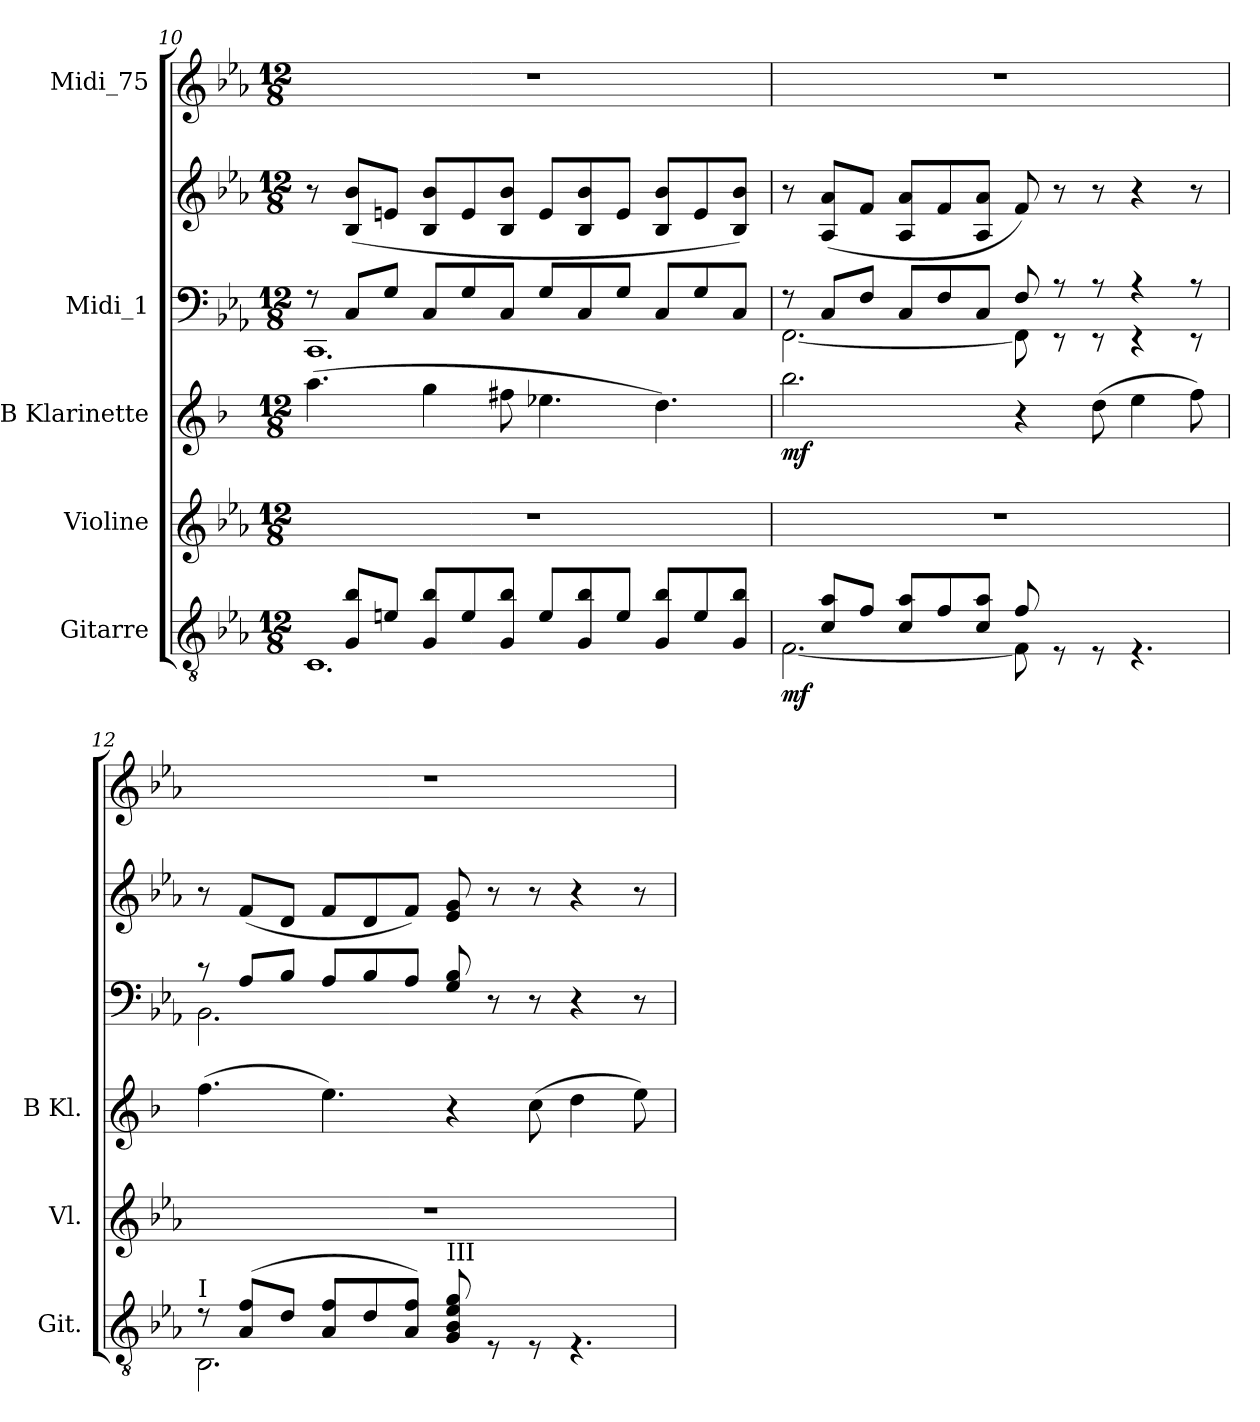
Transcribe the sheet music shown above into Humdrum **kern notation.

**kern	**dynam	**kern	**kern	**dynam	**kern	**kern	**kern
*part5	*part5	*part4	*part3	*part3	*part2	*part2	*part1
*staff6	*staff6	*staff5	*staff4	*staff4	*staff3	*staff2	*staff1
*I"Gitarre	*	*I"Violine	*I"B Klarinette	*	*I"Midi_1	*	*I"Midi_75
*I'Git.	*	*I'Vl.	*I'B Kl.	*	*	*	*
!!LO:LB:g=z
*clefGv2	*	*clefG2	*clefG2	*	*clefF4	*clefG2	*clefG2
*	*	*	*ITrd1c2	*	*	*	*
*k[b-e-a-]	*	*k[b-e-a-]	*k[b-e-a-]	*	*k[b-e-a-]	*k[b-e-a-]	*k[b-e-a-]
*M12/8	*	*M12/8	*M12/8	*	*M12/8	*M12/8	*M12/8
=10	=10	=10	=10	=10	=10	=10	=10
*^	*	*	*	*	*^	*	*
8ryy	1.C	.	1.r	(>4.gg\	.	8r	1.CC	8r	1.r
8G/ 8b-/L	.	.	.	.	.	8C/L	.	(8B-/ 8b-/L	.
8en/J	.	.	.	.	.	8G/J	.	8en/J	.
8G/ 8b-/L	.	.	.	4ff\	.	8C/L	.	8B-/ 8b-/L	.
8e/	.	.	.	.	.	8G/	.	8e/	.
8G/ 8b-/J	.	.	.	8een\	.	8C/J	.	8B-/ 8b-/J	.
8e/L	.	.	.	4.dd-X\	.	8G/L	.	8e/L	.
8G/ 8b-/	.	.	.	.	.	8C/	.	8B-/ 8b-/	.
8e/J	.	.	.	.	.	8G/J	.	8e/J	.
8G/ 8b-/L	.	.	.	4.cc\)	.	8C/L	.	8B-/ 8b-/L	.
8e/	.	.	.	.	.	8G/	.	8e/	.
8G/ 8b-/J	.	.	.	.	.	8C/J	.	8B-/ 8b-/J)	.
=11	=11	=11	=11	=11	=11	=11	=11	=11	=11
!	!	!LO:DY:b	!	!	!LO:DY:b	!	!	!	!
8ryy	[2.F\	mf	1.r	2.aa-\	mf	8r	[2.FF\	8r	1.r
8c/ 8a-/L	.	.	.	.	.	8C/L	.	(8A-/ 8a-/L	.
8f/J	.	.	.	.	.	8F/J	.	8f/J	.
8c/ 8a-/L	.	.	.	.	.	8C/L	.	8A-/ 8a-/L	.
8f/	.	.	.	.	.	8F/	.	8f/	.
8c/ 8a-/J	.	.	.	.	.	8C/J	.	8A-/ 8a-/J	.
8f/	8F\]	.	.	4r	.	8F/	8FF\]	8f/)	.
8rE	2ryy	.	.	.	.	8r	8r	8r	.
8rE	.	.	.	(>8cc\	.	8r	8r	8r	.
4.rE	.	.	.	4dd\	.	4r	4r	4r	.
.	8ryy	.	.	8ee-\)	.	8r	8r	8r	.
=12	=12	=12	=12	=12	=12	=12	=12	=12	=12
!LO:TX:a:t=I	!	!	!	!	!	!	!	!	!
8r	2.BB-\	.	1.r	(>4.ee-\	.	8r	2.BB-\	8r	1.r
(8A-/ 8f/L	.	.	.	.	.	8A-/L	.	(8f/L	.
8d/J	.	.	.	.	.	8B-/J	.	8d/J	.
8A-/ 8f/L	.	.	.	4.dd\)	.	8A-/L	.	8f/L	.
8d/	.	.	.	.	.	8B-/	.	8d/	.
8A-/ 8f/J)	.	.	.	.	.	8A-/J	.	8f/J)	.
!LO:TX:a:t=III	!	!	!	!	!	!	!	!	!
8G/ 8B-/ 8e-/ 8g/	2.ryy	.	.	4r	.	8G/ 8B-/	4ryy	8e-/ 8g/	.
8rE	.	.	.	.	.	8r	.	8r	.
8rE	.	.	.	(>8b-\	.	8r	2ryy	8r	.
4.rE	.	.	.	4cc\	.	4r	.	4r	.
.	.	.	.	8dd\)	.	8r	.	8r	.
*v	*v	*	*	*	*	*v	*v	*	*
=	=	=	=	=	=	=	=
*-	*-	*-	*-	*-	*-	*-	*-
